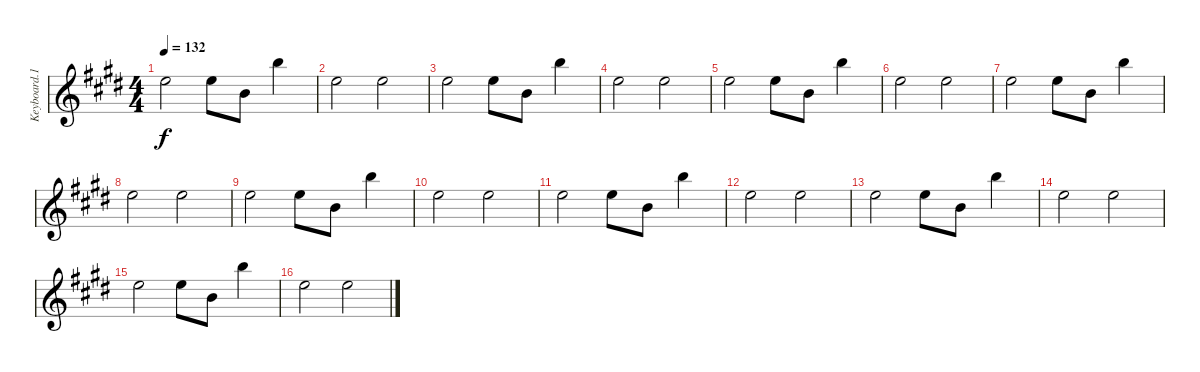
\track ("Keyboard.1" "Keyboard.1") {instrument electricgrandpiano}
\staff {score}
\tuning (E4 B3 G3 D3 A2 E2 B1) {hide}
\ts (4 4)
\tempo 132
\clef g2
\ks e
12.1.2{dy f} 12.1.8 7.1.8 19.1.4 |
12.1.2 12.1.2 |
12.1.2 12.1.8 7.1.8 19.1.4 |
12.1.2 12.1.2 |
12.1.2 12.1.8 7.1.8 19.1.4 |
12.1.2 12.1.2 |
12.1.2 12.1.8 7.1.8 19.1.4 |
12.1.2 12.1.2 |
12.1.2 12.1.8 7.1.8 19.1.4 |
12.1.2 12.1.2 |
12.1.2 12.1.8 7.1.8 19.1.4 |
12.1.2 12.1.2 |
12.1.2 12.1.8 7.1.8 19.1.4 |
12.1.2 12.1.2 |
12.1.2 12.1.8 7.1.8 19.1.4 |
12.1.2 12.1.2
